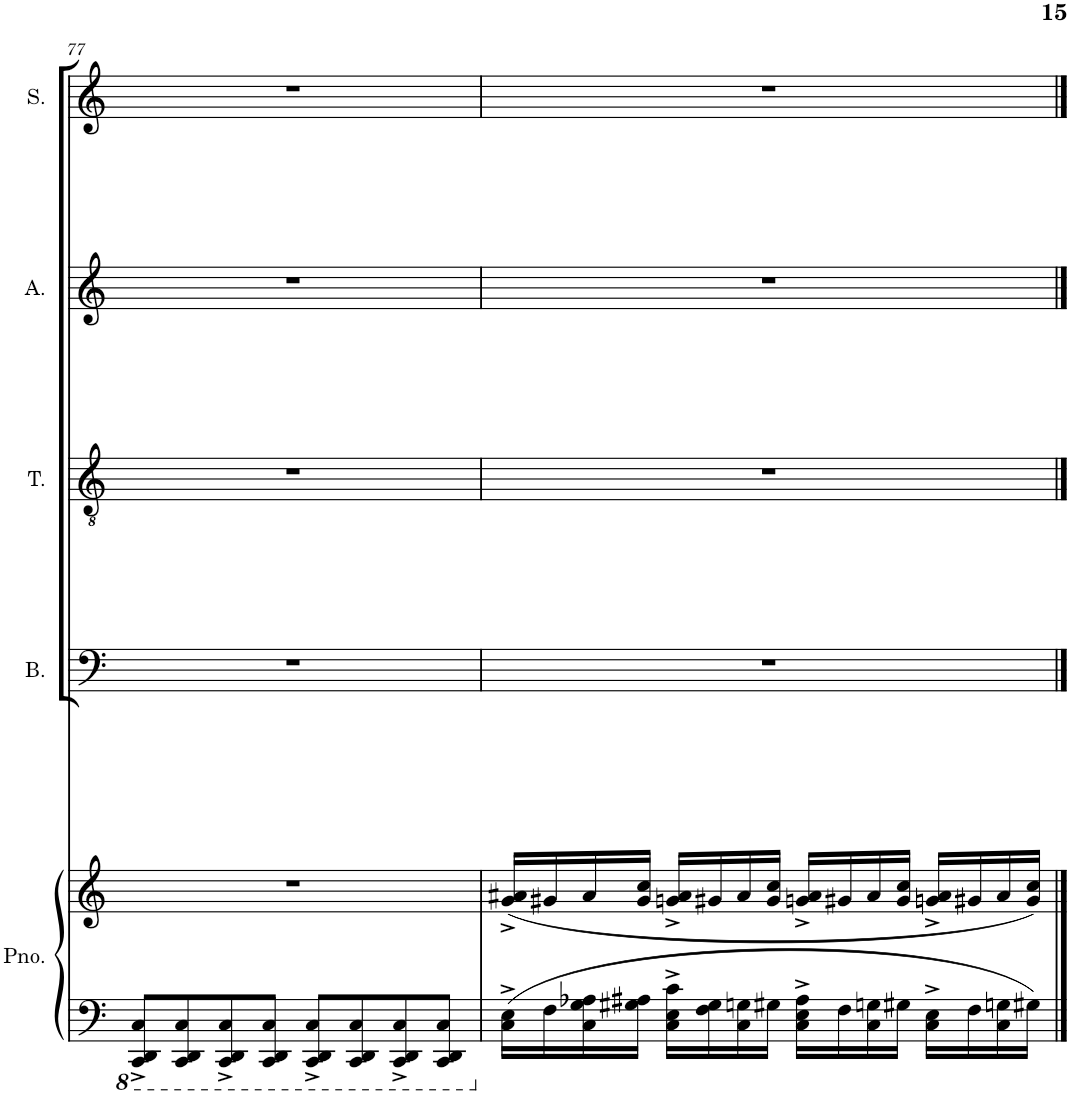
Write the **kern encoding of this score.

**kern	**kern	**kern	**kern	**kern	**kern
*part5	*part5	*part4	*part3	*part2	*part1
*staff6	*staff5	*staff4	*staff3	*staff2	*staff1
*I"Piano	*	*I"Bass	*I"Tenor	*I"Alto	*I"Soprano
*I'Pno.	*	*I'B.	*I'T.	*I'A.	*I'S.
!!LO:PB:g=z
*clefF4	*clefG2	*clefF4	*clefGv2	*clefG2	*clefG2
*k[]	*k[]	*k[]	*k[]	*k[]	*k[]
*M4/4	*M4/4	*M4/4	*M4/4	*M4/4	*M4/4
=77	=77	=77	=77	=77	=77
8CCC/^ 8DDD/^ 8CC/^L	1r	1r	1r	1r	1r
8CCC/ 8DDD/ 8CC/	.	.	.	.	.
8CCC/^ 8DDD/^ 8CC/^	.	.	.	.	.
8CCC/ 8DDD/ 8CC/J	.	.	.	.	.
8CCC/^ 8DDD/^ 8CC/^L	.	.	.	.	.
8CCC/ 8DDD/ 8CC/	.	.	.	.	.
8CCC/^ 8DDD/^ 8CC/^	.	.	.	.	.
8CCC/ 8DDD/ 8CC/J	.	.	.	.	.
=78	=78	=78	=78	=78	=78
16C\^ 16E\^LL	(16g/^ 16a#X/^LL	1r	1r	1r	1r
16F\	16g#X/	.	.	.	.
16C\ 16G\ 16A-X\	16a#/	.	.	.	.
16G#X\ 16A#X\JJ	16g#/ 16cc/JJ	.	.	.	.
16C\^ 16E\^ 16c\^LL	16gn/^ 16a#/^LL	.	.	.	.
16F\ 16G#\	16g#X/	.	.	.	.
16C\ 16Gn\	16a#/	.	.	.	.
16G#X\JJ	16g#/ 16cc/JJ	.	.	.	.
16C\^ 16E\^ 16A#\^LL	16gn/^ 16a#/^LL	.	.	.	.
16F\	16g#X/	.	.	.	.
16C\ 16Gn\	16a#/	.	.	.	.
16G#X\JJ	16g#/ 16cc/JJ	.	.	.	.
16C\^ 16E\^LL	16gn/^ 16a#/^LL	.	.	.	.
16F\	16g#X/	.	.	.	.
16C\ 16Gn\	16a#/	.	.	.	.
16G#X\JJ	16g#/ 16cc/JJ)	.	.	.	.
==	==	==	==	==	==
*-	*-	*-	*-	*-	*-
